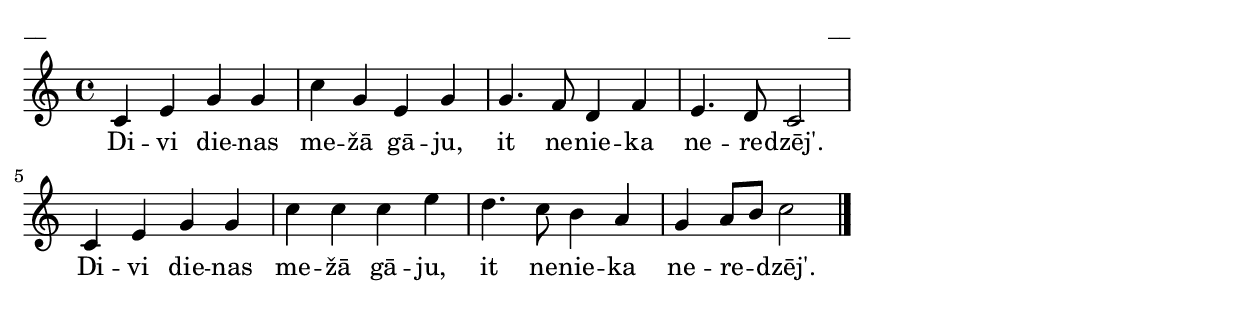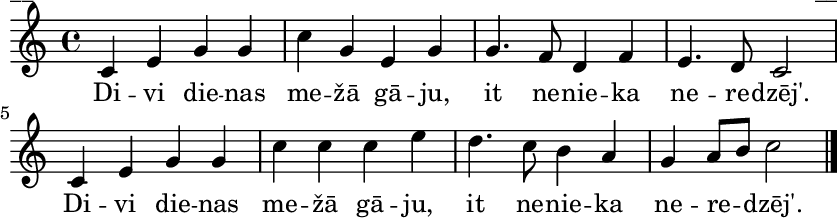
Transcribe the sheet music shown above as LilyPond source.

\version "2.13.18"
#(ly:set-option 'crop #t)

%\header {
%    title = "Divi dienas mežā gāju"
%}
\paper {
line-width = 14\cm
left-margin = 0.4\cm
between-system-padding = 0.1\cm
between-system-space = 0.1\cm
}
\layout {
indent = #0
ragged-last = ##f
}


voiceA = \relative c' {
\clef "treble"
\key c\major
\time 4/4
c4 e g g | c g e g | 
g4. f8 d4 f | e4. d8 c2 |
c4 e g g | c c c e | 
d4. c8 b4 a | g a8[ b8] c2 
\bar "|."
}


lyricA = \lyricmode { 
Di -- vi die -- nas me -- žā gā -- ju, 
it ne -- nie -- ka ne -- re -- dzēj'.
Di -- vi die -- nas me -- žā gā -- ju, 
it ne -- nie -- ka ne -- re -- dzēj'.
}


fullScore = <<
\new Staff {
<<
\new Voice = "voiceA" { \oneVoice \autoBeamOff \voiceA }
\new Lyrics \lyricsto "voiceA" \lyricA
>>
}
>>

\score {
\fullScore
\header { piece = "__" opus = "__" }
}
\markup { \with-color #(x11-color 'white) \sans \smaller "__" }
\score {
\unfoldRepeats
\fullScore
\midi {
\context { \Staff \remove "Staff_performer" }
\context { \Voice \consists "Staff_performer" }
}
}


